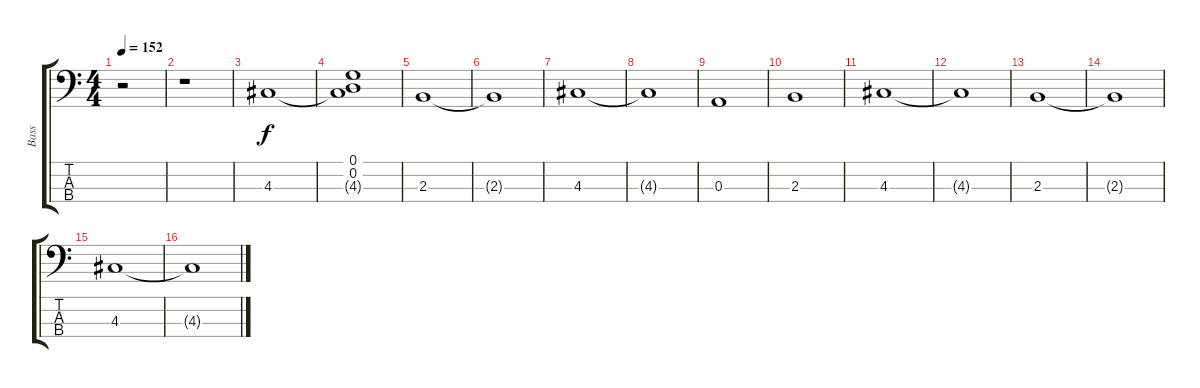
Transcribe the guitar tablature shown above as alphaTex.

\track ("Bass" "Bass") {instrument electricbassfinger}
\staff {score tabs}
\tuning (G2 D2 A1 E1) {hide}
\ts (4 4)
\tempo 152
\clef f4
\ks c
r.2{dy f} |
r.1 |
4.3.1 |
(0.1 0.2 4.3{t}).1 |
2.3.1 |
2.3{t}.1 |
4.3.1 |
4.3{t}.1 |
0.3.1 |
2.3.1 |
4.3.1 |
4.3{t}.1 |
2.3.1 |
2.3{t}.1 |
4.3.1 |
4.3{t}.1
